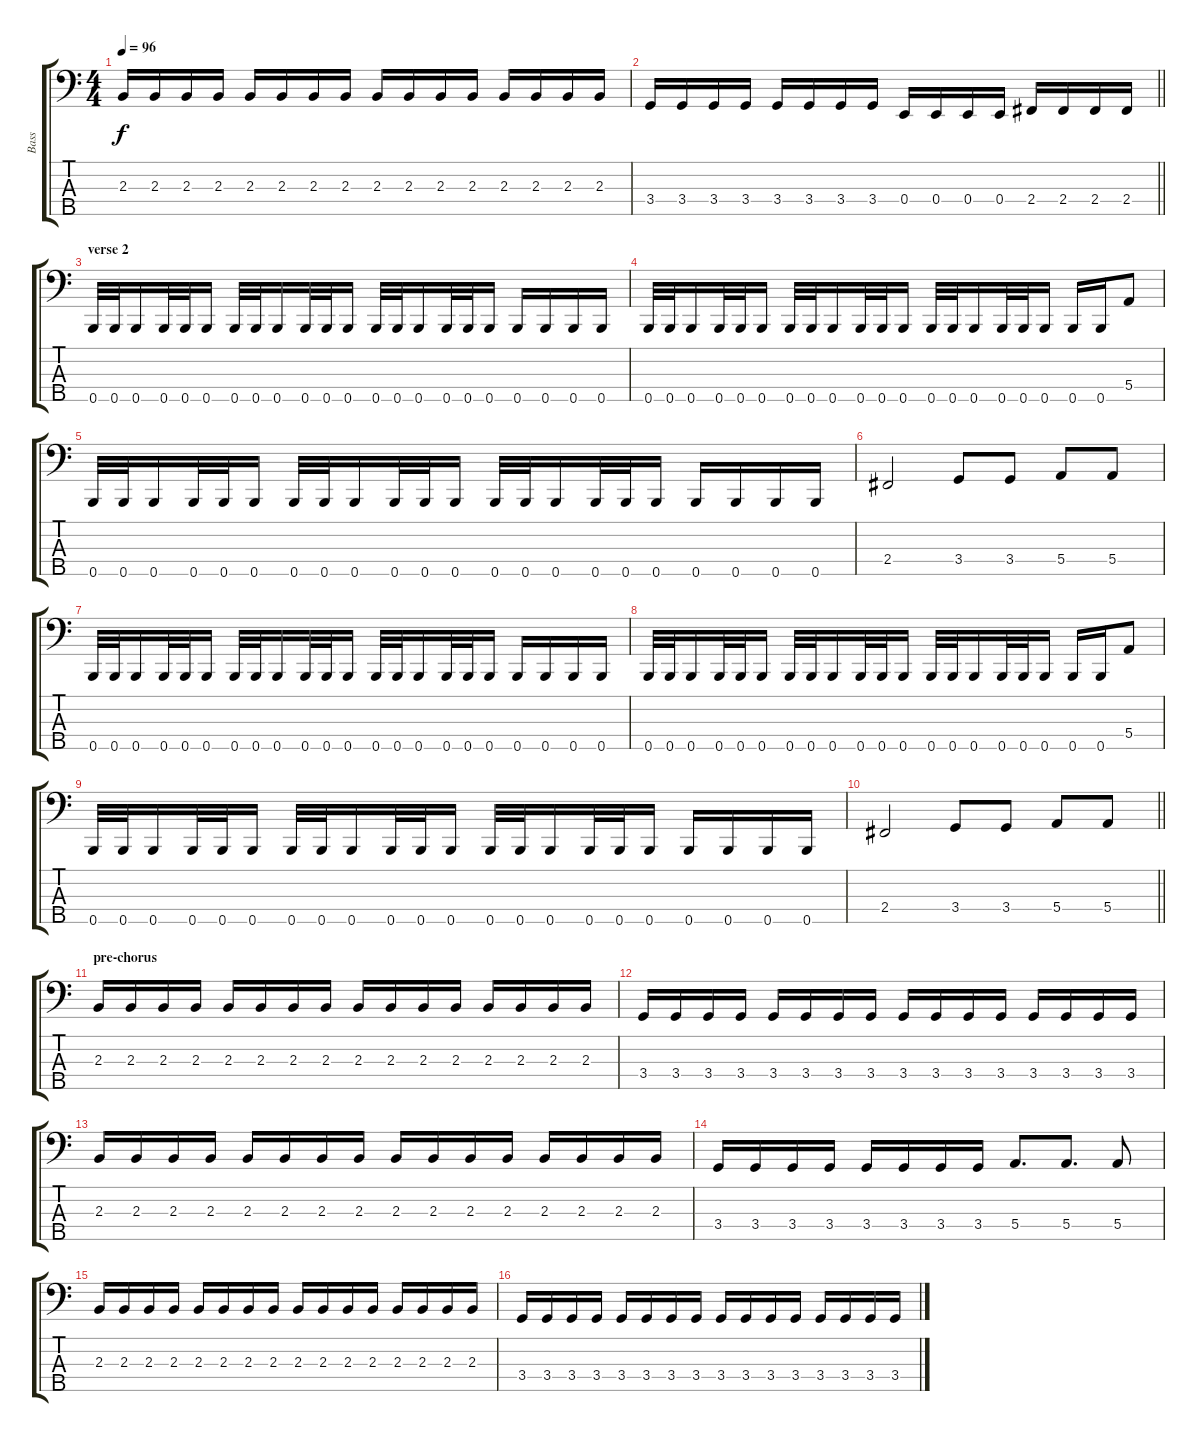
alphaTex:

\track ("Bass" "Bass") {instrument electricbassfinger}
\staff {score tabs}
\tuning (G2 D2 A1 E1 B0) {hide}
\ts (4 4)
\tempo 96
\clef f4
\ks c
2.3.16{dy f} 2.3.16 2.3.16 2.3.16 2.3.16 2.3.16 2.3.16 2.3.16 2.3.16 2.3.16 2.3.16 2.3.16 2.3.16 2.3.16 2.3.16 2.3.16 |
\barLineRight lightlight
3.4.16 3.4.16 3.4.16 3.4.16 3.4.16 3.4.16 3.4.16 3.4.16 0.4.16 0.4.16 0.4.16 0.4.16 2.4.16 2.4.16 2.4.16 2.4.16 |
\section ("" "verse 2")
0.5.32 0.5.32 0.5.16 0.5.32 0.5.32 0.5.16 0.5.32 0.5.32 0.5.16 0.5.32 0.5.32 0.5.16 0.5.32 0.5.32 0.5.16 0.5.32 0.5.32 0.5.16 0.5.16 0.5.16 0.5.16 0.5.16 |
0.5.32 0.5.32 0.5.16 0.5.32 0.5.32 0.5.16 0.5.32 0.5.32 0.5.16 0.5.32 0.5.32 0.5.16 0.5.32 0.5.32 0.5.16 0.5.32 0.5.32 0.5.16 0.5.16 0.5.16 5.4.8 |
0.5.32 0.5.32 0.5.16 0.5.32 0.5.32 0.5.16 0.5.32 0.5.32 0.5.16 0.5.32 0.5.32 0.5.16 0.5.32 0.5.32 0.5.16 0.5.32 0.5.32 0.5.16 0.5.16 0.5.16 0.5.16 0.5.16 |
2.4.2 3.4.8 3.4.8 5.4.8 5.4.8 |
0.5.32 0.5.32 0.5.16 0.5.32 0.5.32 0.5.16 0.5.32 0.5.32 0.5.16 0.5.32 0.5.32 0.5.16 0.5.32 0.5.32 0.5.16 0.5.32 0.5.32 0.5.16 0.5.16 0.5.16 0.5.16 0.5.16 |
0.5.32 0.5.32 0.5.16 0.5.32 0.5.32 0.5.16 0.5.32 0.5.32 0.5.16 0.5.32 0.5.32 0.5.16 0.5.32 0.5.32 0.5.16 0.5.32 0.5.32 0.5.16 0.5.16 0.5.16 5.4.8 |
0.5.32 0.5.32 0.5.16 0.5.32 0.5.32 0.5.16 0.5.32 0.5.32 0.5.16 0.5.32 0.5.32 0.5.16 0.5.32 0.5.32 0.5.16 0.5.32 0.5.32 0.5.16 0.5.16 0.5.16 0.5.16 0.5.16 |
\barLineRight lightlight
2.4.2 3.4.8 3.4.8 5.4.8 5.4.8 |
\section ("" "pre-chorus")
2.3.16 2.3.16 2.3.16 2.3.16 2.3.16 2.3.16 2.3.16 2.3.16 2.3.16 2.3.16 2.3.16 2.3.16 2.3.16 2.3.16 2.3.16 2.3.16 |
3.4.16 3.4.16 3.4.16 3.4.16 3.4.16 3.4.16 3.4.16 3.4.16 3.4.16 3.4.16 3.4.16 3.4.16 3.4.16 3.4.16 3.4.16 3.4.16 |
2.3.16 2.3.16 2.3.16 2.3.16 2.3.16 2.3.16 2.3.16 2.3.16 2.3.16 2.3.16 2.3.16 2.3.16 2.3.16 2.3.16 2.3.16 2.3.16 |
3.4.16 3.4.16 3.4.16 3.4.16 3.4.16 3.4.16 3.4.16 3.4.16 5.4.8{d} 5.4.8{d} 5.4.8 |
2.3.16 2.3.16 2.3.16 2.3.16 2.3.16 2.3.16 2.3.16 2.3.16 2.3.16 2.3.16 2.3.16 2.3.16 2.3.16 2.3.16 2.3.16 2.3.16 |
3.4.16 3.4.16 3.4.16 3.4.16 3.4.16 3.4.16 3.4.16 3.4.16 3.4.16 3.4.16 3.4.16 3.4.16 3.4.16 3.4.16 3.4.16 3.4.16
